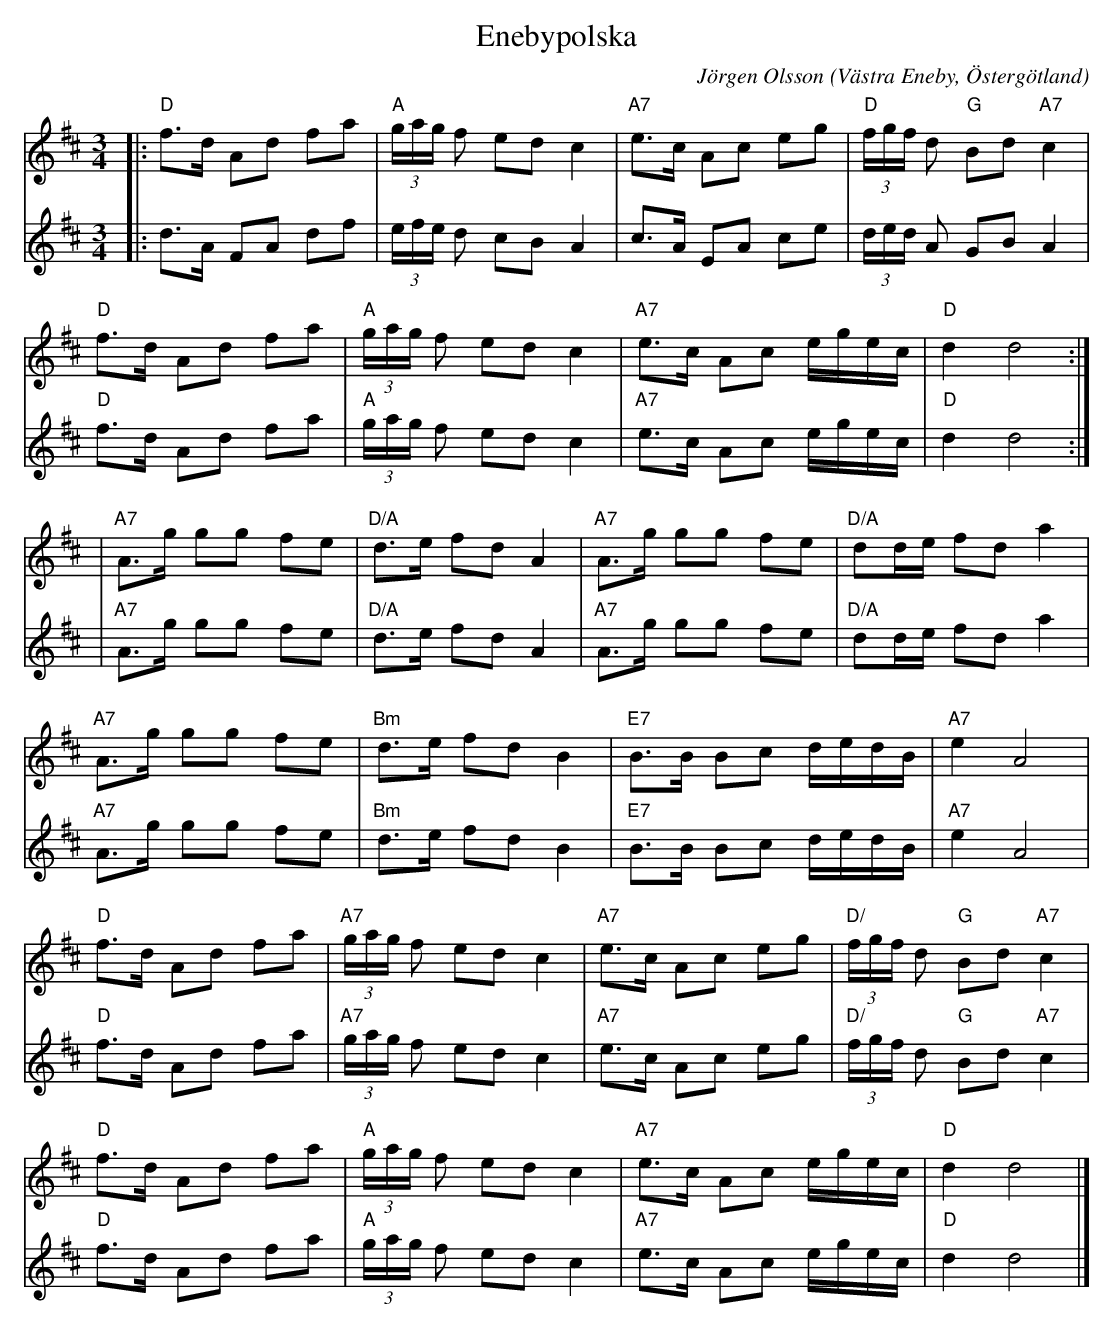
X:1
T:Enebypolska
C:Jörgen Olsson
O:Västra Eneby, Östergötland
M:3/4
L:1/8
K:D
V:1
|:"D"f>d Ad fa|"A"(3g/a/g/ f ed c2|"A7"e>c Ac eg|"D"(3f/g/f/ d "G"Bd "A7"c2|
"D"f>d Ad fa|"A"(3g/a/g/ f ed c2|"A7"e>c Ac e/g/e/c/|"D"d2 d4:|
|"A7"A>g gg fe|"D/A"d>e fd A2|"A7"A>g gg fe|"D/A" dd/e/ fd a2|
"A7"A>g gg fe|"Bm"d>e fd B2|"E7"B>B Bc d/e/d/B/|"A7" e2 A4|
"D"f>d Ad fa|"A7"(3g/a/g/ f ed c2|"A7"e>c Ac eg|"D/"(3f/g/f/ d "G"Bd "A7"c2|
"D"f>d Ad fa|"A"(3g/a/g/ f ed c2|"A7"e>c Ac e/g/e/c/|"D"d2 d4 |]
V:2
|:d>A FA df|(3e/f/e/ d cB A2|c>A EA ce|(3d/e/d/ A GB A2|
"D"f>d Ad fa|"A"(3g/a/g/ f ed c2|"A7"e>c Ac e/g/e/c/|"D"d2 d4:|
|"A7"A>g gg fe|"D/A"d>e fd A2|"A7"A>g gg fe|"D/A" dd/e/ fd a2|
"A7"A>g gg fe|"Bm"d>e fd B2|"E7"B>B Bc d/e/d/B/|"A7" e2 A4|
"D"f>d Ad fa|"A7"(3g/a/g/ f ed c2|"A7"e>c Ac eg|"D/"(3f/g/f/ d "G"Bd "A7"c2|
"D"f>d Ad fa|"A"(3g/a/g/ f ed c2|"A7"e>c Ac e/g/e/c/|"D"d2 d4 |]
